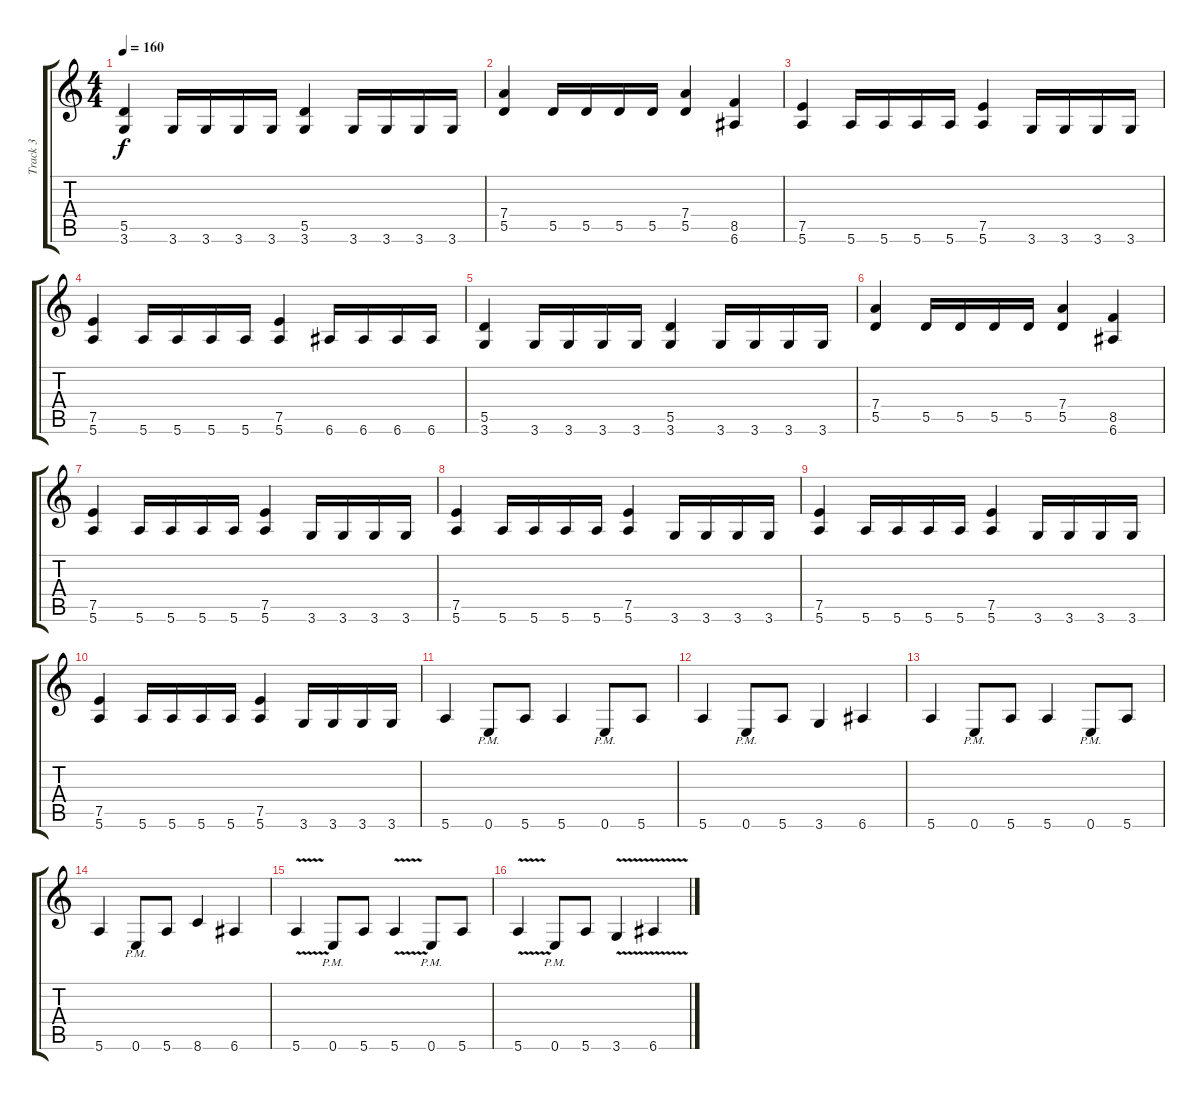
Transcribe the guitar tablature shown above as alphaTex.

\track ("Track 3" "Track 3") {instrument overdrivenguitar}
\staff {score tabs}
\tuning (E4 B3 G3 D3 A2 E2) {hide}
\ts (4 4)
\tempo 160
\clef g2
\ks c
(5.5 3.6).4{dy f} 3.6.16 3.6.16 3.6.16 3.6.16 (5.5 3.6).4 3.6.16 3.6.16 3.6.16 3.6.16 |
(7.4 5.5).4 5.5.16 5.5.16 5.5.16 5.5.16 (7.4 5.5).4 (8.5 6.6).4 |
(7.5 5.6).4 5.6.16 5.6.16 5.6.16 5.6.16 (7.5 5.6).4 3.6.16 3.6.16 3.6.16 3.6.16 |
(7.5 5.6).4 5.6.16 5.6.16 5.6.16 5.6.16 (7.5 5.6).4 6.6.16 6.6.16 6.6.16 6.6.16 |
(5.5 3.6).4 3.6.16 3.6.16 3.6.16 3.6.16 (5.5 3.6).4 3.6.16 3.6.16 3.6.16 3.6.16 |
(7.4 5.5).4 5.5.16 5.5.16 5.5.16 5.5.16 (7.4 5.5).4 (8.5 6.6).4 |
(7.5 5.6).4 5.6.16 5.6.16 5.6.16 5.6.16 (7.5 5.6).4 3.6.16 3.6.16 3.6.16 3.6.16 |
(7.5 5.6).4 5.6.16 5.6.16 5.6.16 5.6.16 (7.5 5.6).4 3.6.16 3.6.16 3.6.16 3.6.16 |
(7.5 5.6).4 5.6.16 5.6.16 5.6.16 5.6.16 (7.5 5.6).4 3.6.16 3.6.16 3.6.16 3.6.16 |
(7.5 5.6).4 5.6.16 5.6.16 5.6.16 5.6.16 (7.5 5.6).4 3.6.16 3.6.16 3.6.16 3.6.16 |
5.6.4 0.6{pm}.8 5.6.8 5.6.4 0.6{pm}.8 5.6.8 |
5.6.4 0.6{pm}.8 5.6.8 3.6.4 6.6.4 |
5.6.4 0.6{pm}.8 5.6.8 5.6.4 0.6{pm}.8 5.6.8 |
5.6.4 0.6{pm}.8 5.6.8 8.6.4 6.6.4 |
5.6{v}.4 0.6{pm}.8 5.6.8 5.6{v}.4 0.6{pm}.8 5.6.8 |
5.6{v}.4 0.6{pm}.8 5.6.8 3.6{v}.4 6.6{v}.4
